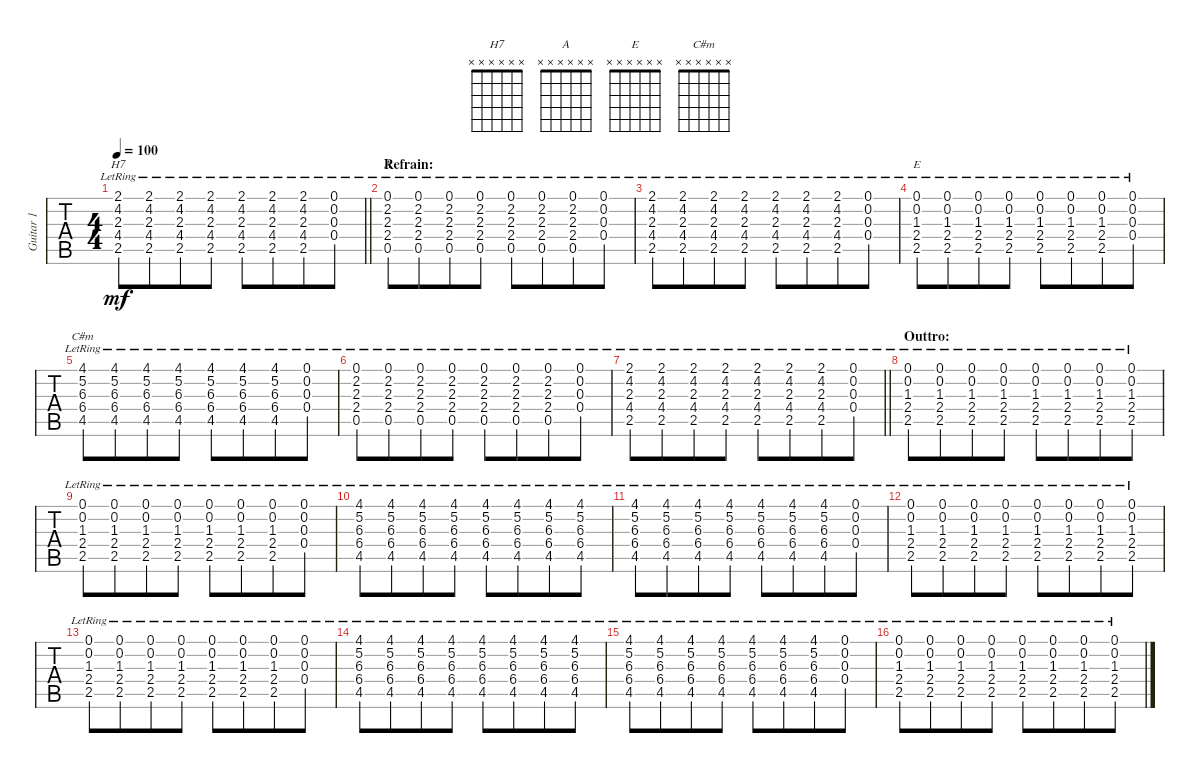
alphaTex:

\track ("Guitar 1" "Guitar 1") {instrument acousticguitarsteel}
\staff {tabs}
\tuning (E4 B3 G3 D3 A2 E2) {hide}
\chord ("H7" x x x x x x)
\chord ("A" x x x x x x)
\chord ("E" x x x x x x)
\chord ("C#m" x x x x x x)
\ts (4 4)
\tempo 100
\clef g2
\barLineRight lightlight
\ks c
(2.1{lr} 4.2{lr} 2.3{lr} 4.4{lr} 2.5{lr}).8{ch "H7" dy mf} (2.1{lr} 4.2{lr} 2.3{lr} 4.4{lr} 2.5{lr}).8{beam merge} (2.1{lr} 4.2{lr} 2.3{lr} 4.4{lr} 2.5{lr}).8 (2.1{lr} 4.2{lr} 2.3{lr} 4.4{lr} 2.5{lr}).8 (2.1{lr} 4.2{lr} 2.3{lr} 4.4{lr} 2.5{lr}).8 (2.1{lr} 4.2{lr} 2.3{lr} 4.4{lr} 2.5{lr}).8{beam merge} (2.1{lr} 4.2{lr} 2.3{lr} 4.4{lr} 2.5{lr}).8 (0.1{lr} 0.2{lr} 0.3{lr} 0.4{lr}).8 |
\section ("" "Refrain:")
(0.1{lr} 2.2{lr} 2.3{lr} 2.4{lr} 0.5{lr}).8{ch "A"} (0.1{lr} 2.2{lr} 2.3{lr} 2.4{lr} 0.5{lr}).8{beam merge} (0.1{lr} 2.2{lr} 2.3{lr} 2.4{lr} 0.5{lr}).8 (0.1{lr} 2.2{lr} 2.3{lr} 2.4{lr} 0.5{lr}).8 (0.1{lr} 2.2{lr} 2.3{lr} 2.4{lr} 0.5{lr}).8 (0.1{lr} 2.2{lr} 2.3{lr} 2.4{lr} 0.5{lr}).8{beam merge} (0.1{lr} 2.2{lr} 2.3{lr} 2.4{lr} 0.5{lr}).8 (0.1{lr} 0.2{lr} 0.3{lr} 0.4{lr}).8 |
(2.1{lr} 4.2{lr} 2.3{lr} 4.4{lr} 2.5{lr}).8 (2.1{lr} 4.2{lr} 2.3{lr} 4.4{lr} 2.5{lr}).8{beam merge} (2.1{lr} 4.2{lr} 2.3{lr} 4.4{lr} 2.5{lr}).8 (2.1{lr} 4.2{lr} 2.3{lr} 4.4{lr} 2.5{lr}).8 (2.1{lr} 4.2{lr} 2.3{lr} 4.4{lr} 2.5{lr}).8 (2.1{lr} 4.2{lr} 2.3{lr} 4.4{lr} 2.5{lr}).8{beam merge} (2.1{lr} 4.2{lr} 2.3{lr} 4.4{lr} 2.5{lr}).8 (0.1{lr} 0.2{lr} 0.3{lr} 0.4{lr}).8 |
(0.1{lr} 0.2{lr} 1.3{lr} 2.4{lr} 2.5{lr}).8{ch "E"} (0.1{lr} 0.2{lr} 1.3{lr} 2.4{lr} 2.5{lr}).8{beam merge} (0.1{lr} 0.2{lr} 1.3{lr} 2.4{lr} 2.5{lr}).8 (0.1{lr} 0.2{lr} 1.3{lr} 2.4{lr} 2.5{lr}).8 (0.1{lr} 0.2{lr} 1.3{lr} 2.4{lr} 2.5{lr}).8 (0.1{lr} 0.2{lr} 1.3{lr} 2.4{lr} 2.5{lr}).8{beam merge} (0.1{lr} 0.2{lr} 1.3{lr} 2.4{lr} 2.5{lr}).8 (0.1{lr} 0.2{lr} 0.3{lr} 0.4{lr}).8 |
(4.1{lr} 5.2{lr} 6.3{lr} 6.4{lr} 4.5{lr}).8{ch "C#m"} (4.1{lr} 5.2{lr} 6.3{lr} 6.4{lr} 4.5{lr}).8{beam merge} (4.1{lr} 5.2{lr} 6.3{lr} 6.4{lr} 4.5{lr}).8 (4.1{lr} 5.2{lr} 6.3{lr} 6.4{lr} 4.5{lr}).8 (4.1{lr} 5.2{lr} 6.3{lr} 6.4{lr} 4.5{lr}).8 (4.1{lr} 5.2{lr} 6.3{lr} 6.4{lr} 4.5{lr}).8{beam merge} (4.1{lr} 5.2{lr} 6.3{lr} 6.4{lr} 4.5{lr}).8 (0.1{lr} 0.2{lr} 0.3{lr} 0.4{lr}).8 |
(0.1{lr} 2.2{lr} 2.3{lr} 2.4{lr} 0.5{lr}).8 (0.1{lr} 2.2{lr} 2.3{lr} 2.4{lr} 0.5{lr}).8{beam merge} (0.1{lr} 2.2{lr} 2.3{lr} 2.4{lr} 0.5{lr}).8 (0.1{lr} 2.2{lr} 2.3{lr} 2.4{lr} 0.5{lr}).8 (0.1{lr} 2.2{lr} 2.3{lr} 2.4{lr} 0.5{lr}).8 (0.1{lr} 2.2{lr} 2.3{lr} 2.4{lr} 0.5{lr}).8{beam merge} (0.1{lr} 2.2{lr} 2.3{lr} 2.4{lr} 0.5{lr}).8 (0.1{lr} 0.2{lr} 0.3{lr} 0.4{lr}).8 |
\barLineRight lightlight
(2.1{lr} 4.2{lr} 2.3{lr} 4.4{lr} 2.5{lr}).8 (2.1{lr} 4.2{lr} 2.3{lr} 4.4{lr} 2.5{lr}).8{beam merge} (2.1{lr} 4.2{lr} 2.3{lr} 4.4{lr} 2.5{lr}).8 (2.1{lr} 4.2{lr} 2.3{lr} 4.4{lr} 2.5{lr}).8 (2.1{lr} 4.2{lr} 2.3{lr} 4.4{lr} 2.5{lr}).8 (2.1{lr} 4.2{lr} 2.3{lr} 4.4{lr} 2.5{lr}).8{beam merge} (2.1{lr} 4.2{lr} 2.3{lr} 4.4{lr} 2.5{lr}).8 (0.1{lr} 0.2{lr} 0.3{lr} 0.4{lr}).8 |
\section ("" "Outtro:")
(0.1{lr} 0.2{lr} 1.3{lr} 2.4{lr} 2.5{lr}).8 (0.1{lr} 0.2{lr} 1.3{lr} 2.4{lr} 2.5{lr}).8{beam merge} (0.1{lr} 0.2{lr} 1.3{lr} 2.4{lr} 2.5{lr}).8 (0.1{lr} 0.2{lr} 1.3{lr} 2.4{lr} 2.5{lr}).8 (0.1{lr} 0.2{lr} 1.3{lr} 2.4{lr} 2.5{lr}).8 (0.1{lr} 0.2{lr} 1.3{lr} 2.4{lr} 2.5{lr}).8{beam merge} (0.1{lr} 0.2{lr} 1.3{lr} 2.4{lr} 2.5{lr}).8 (0.1{lr} 0.2{lr} 1.3{lr} 2.4{lr} 2.5{lr}).8 |
(0.1{lr} 0.2{lr} 1.3{lr} 2.4{lr} 2.5{lr}).8 (0.1{lr} 0.2{lr} 1.3{lr} 2.4{lr} 2.5{lr}).8{beam merge} (0.1{lr} 0.2{lr} 1.3{lr} 2.4{lr} 2.5{lr}).8 (0.1{lr} 0.2{lr} 1.3{lr} 2.4{lr} 2.5{lr}).8 (0.1{lr} 0.2{lr} 1.3{lr} 2.4{lr} 2.5{lr}).8 (0.1{lr} 0.2{lr} 1.3{lr} 2.4{lr} 2.5{lr}).8{beam merge} (0.1{lr} 0.2{lr} 1.3{lr} 2.4{lr} 2.5{lr}).8 (0.1{lr} 0.2{lr} 0.3{lr} 0.4{lr}).8 |
(4.1{lr} 5.2{lr} 6.3{lr} 6.4{lr} 4.5{lr}).8 (4.1{lr} 5.2{lr} 6.3{lr} 6.4{lr} 4.5{lr}).8{beam merge} (4.1{lr} 5.2{lr} 6.3{lr} 6.4{lr} 4.5{lr}).8 (4.1{lr} 5.2{lr} 6.3{lr} 6.4{lr} 4.5{lr}).8 (4.1{lr} 5.2{lr} 6.3{lr} 6.4{lr} 4.5{lr}).8 (4.1{lr} 5.2{lr} 6.3{lr} 6.4{lr} 4.5{lr}).8{beam merge} (4.1{lr} 5.2{lr} 6.3{lr} 6.4{lr} 4.5{lr}).8 (4.1{lr} 5.2{lr} 6.3{lr} 6.4{lr} 4.5{lr}).8 |
(4.1{lr} 5.2{lr} 6.3{lr} 6.4{lr} 4.5{lr}).8 (4.1{lr} 5.2{lr} 6.3{lr} 6.4{lr} 4.5{lr}).8{beam merge} (4.1{lr} 5.2{lr} 6.3{lr} 6.4{lr} 4.5{lr}).8 (4.1{lr} 5.2{lr} 6.3{lr} 6.4{lr} 4.5{lr}).8 (4.1{lr} 5.2{lr} 6.3{lr} 6.4{lr} 4.5{lr}).8 (4.1{lr} 5.2{lr} 6.3{lr} 6.4{lr} 4.5{lr}).8{beam merge} (4.1{lr} 5.2{lr} 6.3{lr} 6.4{lr} 4.5{lr}).8 (0.1{lr} 0.2{lr} 0.3{lr} 0.4{lr}).8 |
(0.1{lr} 0.2{lr} 1.3{lr} 2.4{lr} 2.5{lr}).8 (0.1{lr} 0.2{lr} 1.3{lr} 2.4{lr} 2.5{lr}).8{beam merge} (0.1{lr} 0.2{lr} 1.3{lr} 2.4{lr} 2.5{lr}).8 (0.1{lr} 0.2{lr} 1.3{lr} 2.4{lr} 2.5{lr}).8 (0.1{lr} 0.2{lr} 1.3{lr} 2.4{lr} 2.5{lr}).8 (0.1{lr} 0.2{lr} 1.3{lr} 2.4{lr} 2.5{lr}).8{beam merge} (0.1{lr} 0.2{lr} 1.3{lr} 2.4{lr} 2.5{lr}).8 (0.1{lr} 0.2{lr} 1.3{lr} 2.4{lr} 2.5{lr}).8 |
(0.1{lr} 0.2{lr} 1.3{lr} 2.4{lr} 2.5{lr}).8 (0.1{lr} 0.2{lr} 1.3{lr} 2.4{lr} 2.5{lr}).8{beam merge} (0.1{lr} 0.2{lr} 1.3{lr} 2.4{lr} 2.5{lr}).8 (0.1{lr} 0.2{lr} 1.3{lr} 2.4{lr} 2.5{lr}).8 (0.1{lr} 0.2{lr} 1.3{lr} 2.4{lr} 2.5{lr}).8 (0.1{lr} 0.2{lr} 1.3{lr} 2.4{lr} 2.5{lr}).8{beam merge} (0.1{lr} 0.2{lr} 1.3{lr} 2.4{lr} 2.5{lr}).8 (0.1{lr} 0.2{lr} 0.3{lr} 0.4{lr}).8 |
(4.1{lr} 5.2{lr} 6.3{lr} 6.4{lr} 4.5{lr}).8 (4.1{lr} 5.2{lr} 6.3{lr} 6.4{lr} 4.5{lr}).8{beam merge} (4.1{lr} 5.2{lr} 6.3{lr} 6.4{lr} 4.5{lr}).8 (4.1{lr} 5.2{lr} 6.3{lr} 6.4{lr} 4.5{lr}).8 (4.1{lr} 5.2{lr} 6.3{lr} 6.4{lr} 4.5{lr}).8 (4.1{lr} 5.2{lr} 6.3{lr} 6.4{lr} 4.5{lr}).8{beam merge} (4.1{lr} 5.2{lr} 6.3{lr} 6.4{lr} 4.5{lr}).8 (4.1{lr} 5.2{lr} 6.3{lr} 6.4{lr} 4.5{lr}).8 |
(4.1{lr} 5.2{lr} 6.3{lr} 6.4{lr} 4.5{lr}).8 (4.1{lr} 5.2{lr} 6.3{lr} 6.4{lr} 4.5{lr}).8{beam merge} (4.1{lr} 5.2{lr} 6.3{lr} 6.4{lr} 4.5{lr}).8 (4.1{lr} 5.2{lr} 6.3{lr} 6.4{lr} 4.5{lr}).8 (4.1{lr} 5.2{lr} 6.3{lr} 6.4{lr} 4.5{lr}).8 (4.1{lr} 5.2{lr} 6.3{lr} 6.4{lr} 4.5{lr}).8{beam merge} (4.1{lr} 5.2{lr} 6.3{lr} 6.4{lr} 4.5{lr}).8 (0.1{lr} 0.2{lr} 0.3{lr} 0.4{lr}).8 |
(0.1{lr} 0.2{lr} 1.3{lr} 2.4{lr} 2.5{lr}).8 (0.1{lr} 0.2{lr} 1.3{lr} 2.4{lr} 2.5{lr}).8{beam merge} (0.1{lr} 0.2{lr} 1.3{lr} 2.4{lr} 2.5{lr}).8 (0.1{lr} 0.2{lr} 1.3{lr} 2.4{lr} 2.5{lr}).8 (0.1{lr} 0.2{lr} 1.3{lr} 2.4{lr} 2.5{lr}).8 (0.1{lr} 0.2{lr} 1.3{lr} 2.4{lr} 2.5{lr}).8{beam merge} (0.1{lr} 0.2{lr} 1.3{lr} 2.4{lr} 2.5{lr}).8 (0.1{lr} 0.2{lr} 1.3{lr} 2.4{lr} 2.5{lr}).8
